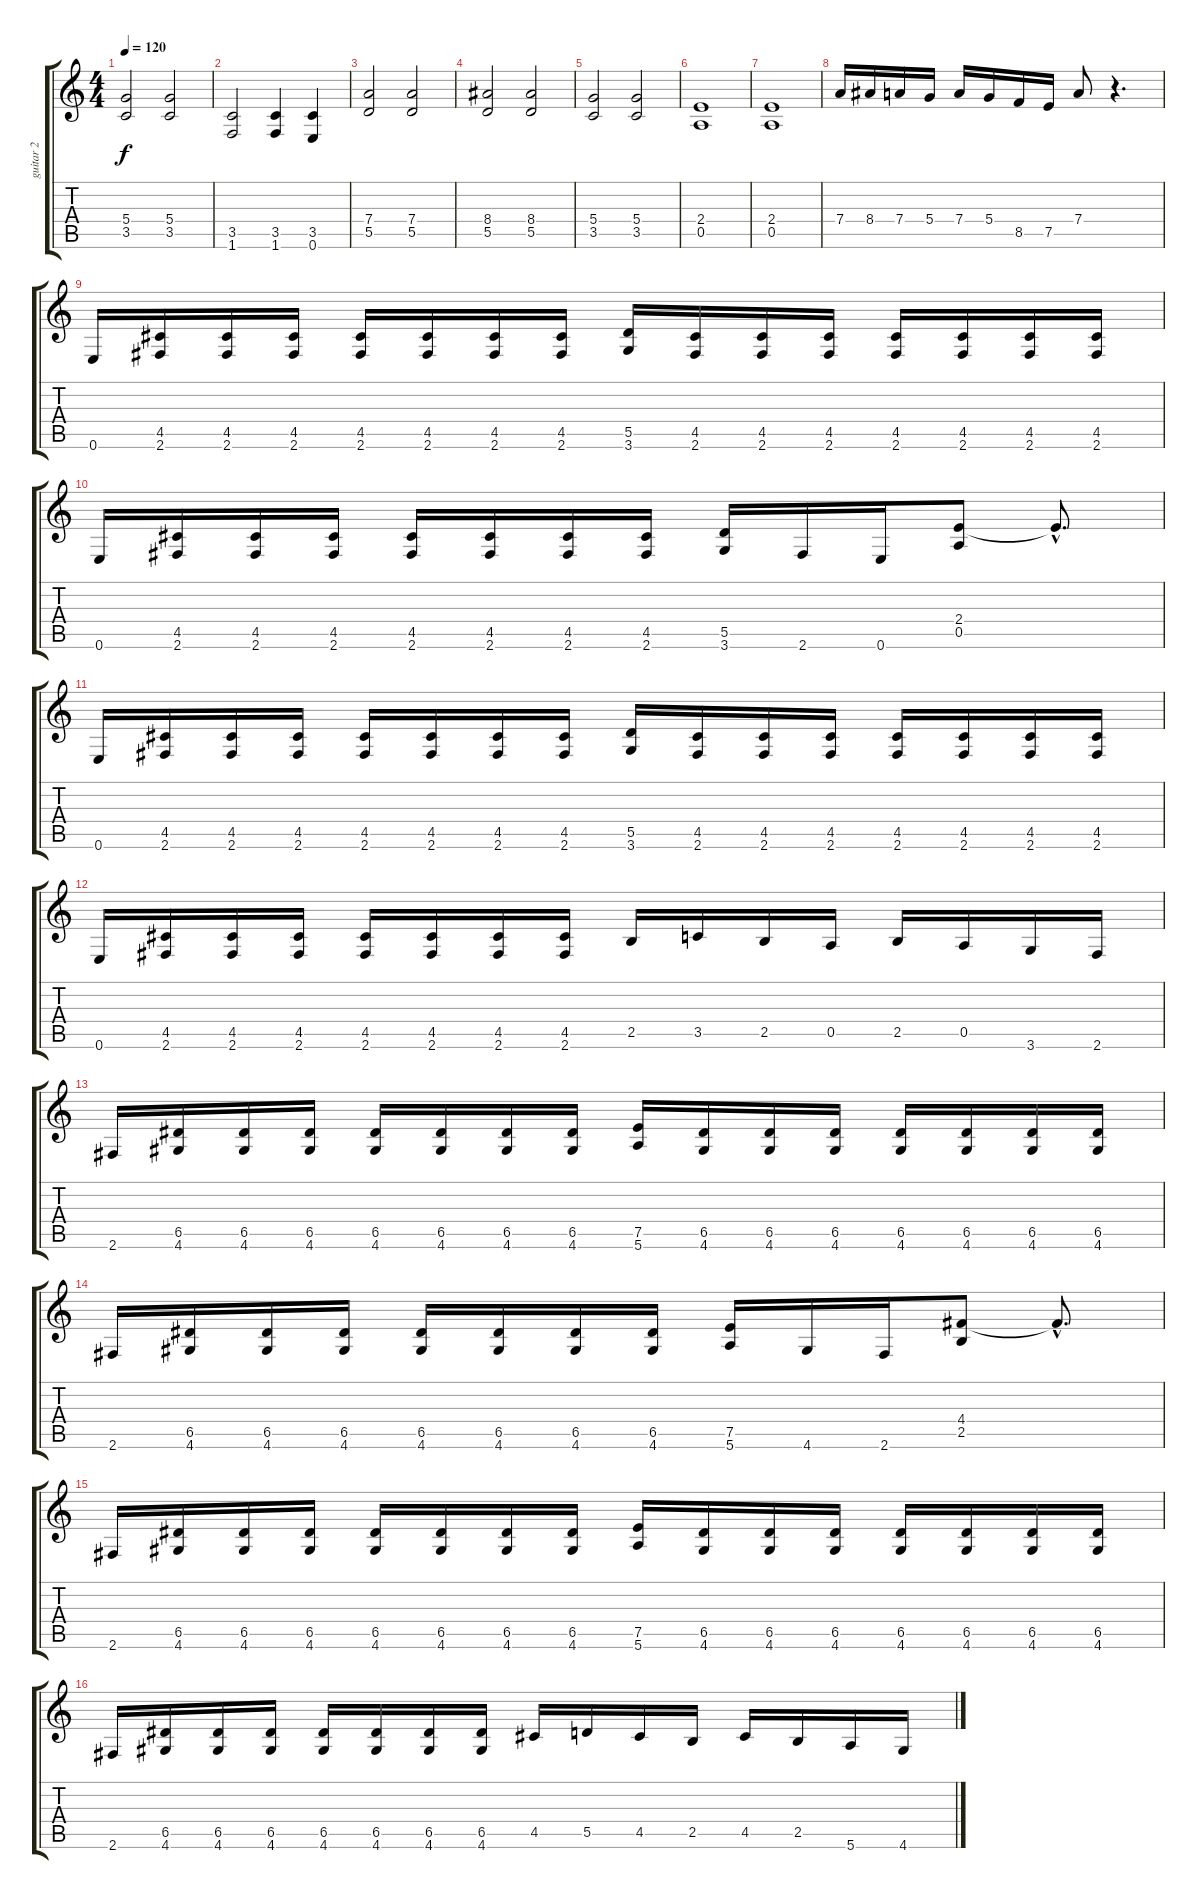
\track ("guitar 2" "guitar 2") {instrument overdrivenguitar}
\staff {score tabs}
\tuning (E4 B3 G3 D3 A2 E2) {hide}
\ts (4 4)
\tempo 120
\clef g2
\ks c
(5.4 3.5).2{dy f} (5.4 3.5).2 |
(3.5 1.6).2 (3.5 1.6).4 (3.5 0.6).4 |
(7.4 5.5).2 (7.4 5.5).2 |
(8.4 5.5).2 (8.4 5.5).2 |
(5.4 3.5).2 (5.4 3.5).2 |
(2.4 0.5).1 |
(2.4 0.5).1 |
7.4.16 8.4.16 7.4.16 5.4.16 7.4.16 5.4.16 8.5.16 7.5.16 7.4.8 r.4{d} |
0.6.16 (4.5 2.6).16 (4.5 2.6).16 (4.5 2.6).16 (4.5 2.6).16 (4.5 2.6).16 (4.5 2.6).16 (4.5 2.6).16 (5.5 3.6).16 (4.5 2.6).16 (4.5 2.6).16 (4.5 2.6).16 (4.5 2.6).16 (4.5 2.6).16 (4.5 2.6).16 (4.5 2.6).16 |
0.6.16 (4.5 2.6).16 (4.5 2.6).16 (4.5 2.6).16 (4.5 2.6).16 (4.5 2.6).16 (4.5 2.6).16 (4.5 2.6).16 (5.5 3.6).16 2.6.16 0.6.16 (2.4 0.5).8 2.4{hac t}.8{d} |
0.6.16 (4.5 2.6).16 (4.5 2.6).16 (4.5 2.6).16 (4.5 2.6).16 (4.5 2.6).16 (4.5 2.6).16 (4.5 2.6).16 (5.5 3.6).16 (4.5 2.6).16 (4.5 2.6).16 (4.5 2.6).16 (4.5 2.6).16 (4.5 2.6).16 (4.5 2.6).16 (4.5 2.6).16 |
0.6.16 (4.5 2.6).16 (4.5 2.6).16 (4.5 2.6).16 (4.5 2.6).16 (4.5 2.6).16 (4.5 2.6).16 (4.5 2.6).16 2.5.16 3.5.16 2.5.16 0.5.16 2.5.16 0.5.16 3.6.16 2.6.16 |
2.6.16 (6.5 4.6).16 (6.5 4.6).16 (6.5 4.6).16 (6.5 4.6).16 (6.5 4.6).16 (6.5 4.6).16 (6.5 4.6).16 (7.5 5.6).16 (6.5 4.6).16 (6.5 4.6).16 (6.5 4.6).16 (6.5 4.6).16 (6.5 4.6).16 (6.5 4.6).16 (6.5 4.6).16 |
2.6.16 (6.5 4.6).16 (6.5 4.6).16 (6.5 4.6).16 (6.5 4.6).16 (6.5 4.6).16 (6.5 4.6).16 (6.5 4.6).16 (7.5 5.6).16 4.6.16 2.6.16 (4.4 2.5).8 4.4{hac t}.8{d} |
2.6.16 (6.5 4.6).16 (6.5 4.6).16 (6.5 4.6).16 (6.5 4.6).16 (6.5 4.6).16 (6.5 4.6).16 (6.5 4.6).16 (7.5 5.6).16 (6.5 4.6).16 (6.5 4.6).16 (6.5 4.6).16 (6.5 4.6).16 (6.5 4.6).16 (6.5 4.6).16 (6.5 4.6).16 |
2.6.16 (6.5 4.6).16 (6.5 4.6).16 (6.5 4.6).16 (6.5 4.6).16 (6.5 4.6).16 (6.5 4.6).16 (6.5 4.6).16 4.5.16 5.5.16 4.5.16 2.5.16 4.5.16 2.5.16 5.6.16 4.6.16
